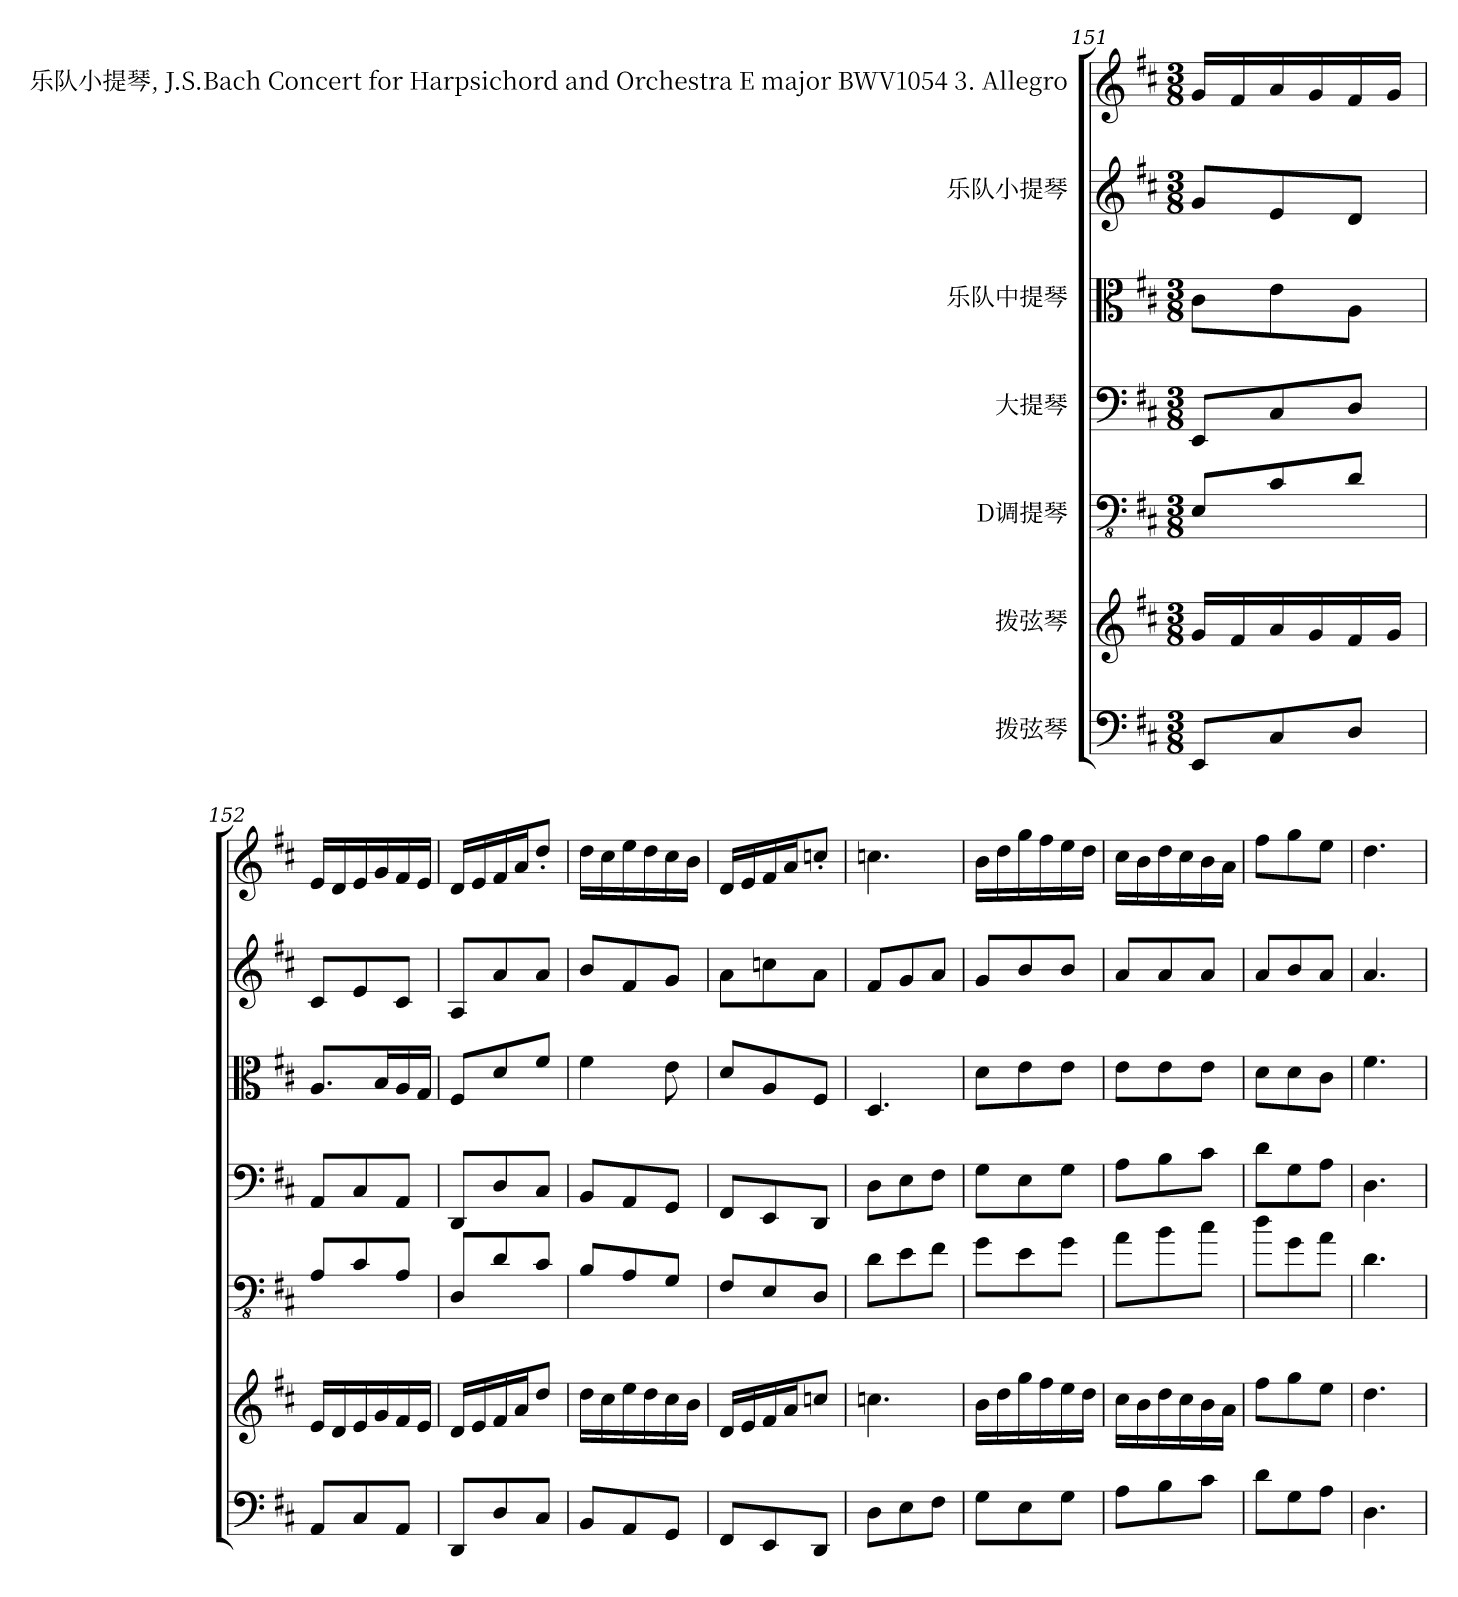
**kern	**kern	**kern	**kern	**kern	**kern	**kern
*part7	*part6	*part5	*part4	*part3	*part2	*part1
*staff7	*staff6	*staff5	*staff4	*staff3	*staff2	*staff1
*I"拨弦琴	*I"拨弦琴	*I"D调提琴	*I"大提琴	*I"乐队中提琴	*I"乐队小提琴	*I"乐队小提琴, J.S.Bach Concert for Harpsichord and Orchestra E major BWV1054 3. Allegro
*clefF4	*clefG2	*clefFv4	*clefF4	*clefC3	*clefG2	*clefG2
*	*	*ITrd7c12	*	*	*	*
*k[f#c#]	*k[f#c#]	*k[f#c#]	*k[f#c#]	*k[f#c#]	*k[f#c#]	*k[f#c#]
*M3/8	*M3/8	*M3/8	*M3/8	*M3/8	*M3/8	*M3/8
=151	=151	=151	=151	=151	=151	=151
8EE/L	16g/LL	8EEE/L	8EE/L	8c#\L	8g/L	16g/LL
.	16f#/	.	.	.	.	16f#/
8C#/	16a/	8CC#/	8C#/	8e\	8e/	16a/
.	16g/	.	.	.	.	16g/
8D/J	16f#/	8DD/J	8D/J	8A\J	8d/J	16f#/
.	16g/JJ	.	.	.	.	16g/JJ
=152	=152	=152	=152	=152	=152	=152
8AA/L	16e/LL	8AAA/L	8AA/L	8.A/L	8c#/L	16e/LL
.	16d/	.	.	.	.	16d/
8C#/	16e/	8CC#/	8C#/	.	8e/	16e/
.	16g/	.	.	16B/L	.	16g/
8AA/J	16f#/	8AAA/J	8AA/J	16A/	8c#/J	16f#/
.	16e/JJ	.	.	16G/JJ	.	16e/JJ
=153	=153	=153	=153	=153	=153	=153
8DD/L	16d/LL	8DDD/L	8DD/L	8F#/L	8A/L	16d/LL
.	16e/	.	.	.	.	16e/
8D/	16f#/	8DD/	8D/	8d/	8a/	16f#/
.	16a/J	.	.	.	.	16a/J
8C#/J	8dd/J	8CC#/J	8C#/J	8f#/J	8a/J	8dd'/J
!!LO:PB:g=z
=154	=154	=154	=154	=154	=154	=154
8BB/L	16dd\LL	8BBB/L	8BB/L	4f#\	8b/L	16dd\LL
.	16cc#\	.	.	.	.	16cc#\
8AA/	16ee\	8AAA/	8AA/	.	8f#/	16ee\
.	16dd\	.	.	.	.	16dd\
8GG/J	16cc#\	8GGG/J	8GG/J	8e\	8g/J	16cc#\
.	16b\JJ	.	.	.	.	16b\JJ
=155	=155	=155	=155	=155	=155	=155
8FF#/L	16d/LL	8FFF#/L	8FF#/L	8d/L	8a\L	16d/LL
.	16e/	.	.	.	.	16e/
8EE/	16f#/	8EEE/	8EE/	8A/	8ccn\	16f#/
.	16a/J	.	.	.	.	16a/J
8DD/J	8ccn/J	8DDD/J	8DD/J	8F#/J	8a\J	8ccn'/J
=156	=156	=156	=156	=156	=156	=156
8D\L	4.ccn\	8DD\L	8D\L	4.D/	8f#/L	4.ccn\
8E\	.	8EE\	8E\	.	8g/	.
8F#\J	.	8FF#\J	8F#\J	.	8a/J	.
=157	=157	=157	=157	=157	=157	=157
8G\L	16b\LL	8GG\L	8G\L	8d\L	8g/L	16b\LL
.	16dd\	.	.	.	.	16dd\
8E\	16gg\	8EE\	8E\	8e\	8b/	16gg\
.	16ff#\	.	.	.	.	16ff#\
8G\J	16ee\	8GG\J	8G\J	8e\J	8b/J	16ee\
.	16dd\JJ	.	.	.	.	16dd\JJ
=158	=158	=158	=158	=158	=158	=158
8A\L	16cc#\LL	8AA\L	8A\L	8e\L	8a/L	16cc#\LL
.	16b\	.	.	.	.	16b\
8B\	16dd\	8BB\	8B\	8e\	8a/	16dd\
.	16cc#\	.	.	.	.	16cc#\
8c#\J	16b\	8C#\J	8c#\J	8e\J	8a/J	16b\
.	16a\JJ	.	.	.	.	16a\JJ
=159	=159	=159	=159	=159	=159	=159
8d\L	8ff#\L	8D\L	8d\L	8d\L	8a/L	8ff#\L
8G\	8gg\	8GG\	8G\	8d\	8b/	8gg\
8A\J	8ee\J	8AA\J	8A\J	8c#\J	8a/J	8ee\J
=160	=160	=160	=160	=160	=160	=160
4.D\	4.dd\	4.DD\	4.D\	4.f#\	4.a/	4.dd\
=	=	=	=	=	=	=
*-	*-	*-	*-	*-	*-	*-
